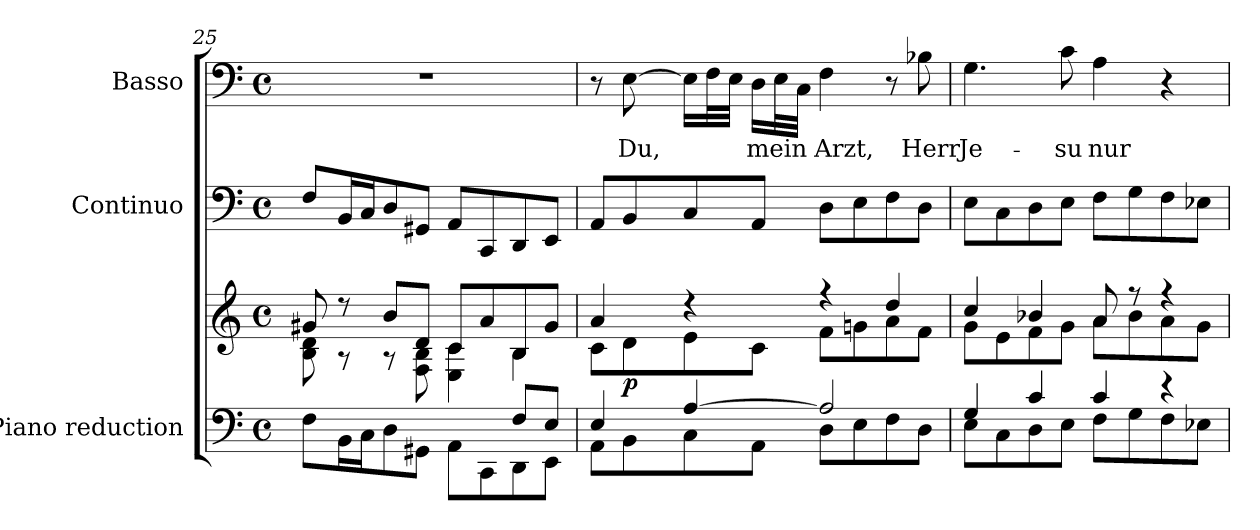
**kern	**kern	**dynam	**kern	**kern	**text
*part3	*part3	*part3	*part2	*part1	*part1
*staff4	*staff3	*staff3/4	*staff2	*staff1	*staff1
*I"Piano reduction	*	*	*I"Continuo	*I"Basso	*
*I'Pno	*	*	*	*	*
*clefF4	*clefG2	*	*clefF4	*clefF4	*
*k[]	*k[]	*	*k[]	*k[]	*
*M4/4	*M4/4	*	*M4/4	*M4/4	*
*met(c)	*met(c)	*	*met(c)	*met(c)	*
=25	=25	=25	=25	=25	=25
*^	*^	*	*	*	*
8F\L	2ryy	8g#X/	8B\ 8d\	.	8F/L	1r	.
16BB\L	.	8r	8r	.	16BB/L	.	.
16C\J	.	.	.	.	16C/J	.	.
8D\	.	8b/L	8r	.	8D/	.	.
8GG#X\J	.	8d/J	8F\ 8B\	.	8GG#X/J	.	.
4ryy	8AA\L	8c/L	4E\ 4c\	.	8AA/L	.	.
.	8CC\	8a/	.	.	8CC/	.	.
8F/L	8DD\	8B/	4B\	.	8DD/	.	.
8E/J	8EE\J	8g#/J	.	.	8EE/J	.	.
=26	=26	=26	=26	=26	=26	=26	=26
4E/	8AA\L	4a/	8c\L	.	8AA/L	8r	.
!	!	!	!	!LO:DY:b	!	!	!LO:LY:b
.	8BB\	.	8d\	p	8BB/	[8E\	Du,
[4A/	8C\	4r	8e\	.	8C/	16E\LL]	.
.	.	.	.	.	.	32F\L	.
.	.	.	.	.	.	32E\JJJ	.
!	!	!	!	!	!	!	!LO:LY:b
.	8AA\J	.	8c\J	.	8AA/J	16D\LL	mein
.	.	.	.	.	.	32E\L	.
.	.	.	.	.	.	32C\JJJ	.
!	!	!	!	!	!	!	!LO:LY:b
2A/]	8D\L	4r	8f\L	.	8D\L	4F\	Arzt,
.	8E\	.	8gn\	.	8E\	.	.
.	8F\	4dd/	8a\	.	8F\	8r	.
!	!	!	!	!	!	!	!LO:LY:b
.	8D\J	.	8f\J	.	8D\J	8B-X\	Herr
!!LO:PB:g=z
=27	=27	=27	=27	=27	=27	=27	=27
!	!	!	!	!	!	!	!LO:LY:b
4G/	8E\L	4cc/	8g\L	.	8E\L	4.G\	Je-
.	8C\	.	8e\	.	8C\	.	.
4c/	8D\	4b-X/	8f\	.	8D\	.	.
!	!	!	!	!	!	!	!LO:LY:b
.	8E\J	.	8g\J	.	8E\J	8c\	-su
!	!	!	!	!	!	!	!LO:LY:b
4c/	8F\L	8a/	8a\L	.	8F\L	4A\	nur
.	8G\	8r	8b-\	.	8G\	.	.
4r	8F\	4r	8a\	.	8F\	4r	.
.	8E-X\J	.	8g\J	.	8E-X\J	.	.
*v	*v	*	*	*	*	*	*
*	*v	*v	*	*	*	*
=	=	=	=	=	=
*-	*-	*-	*-	*-	*-
